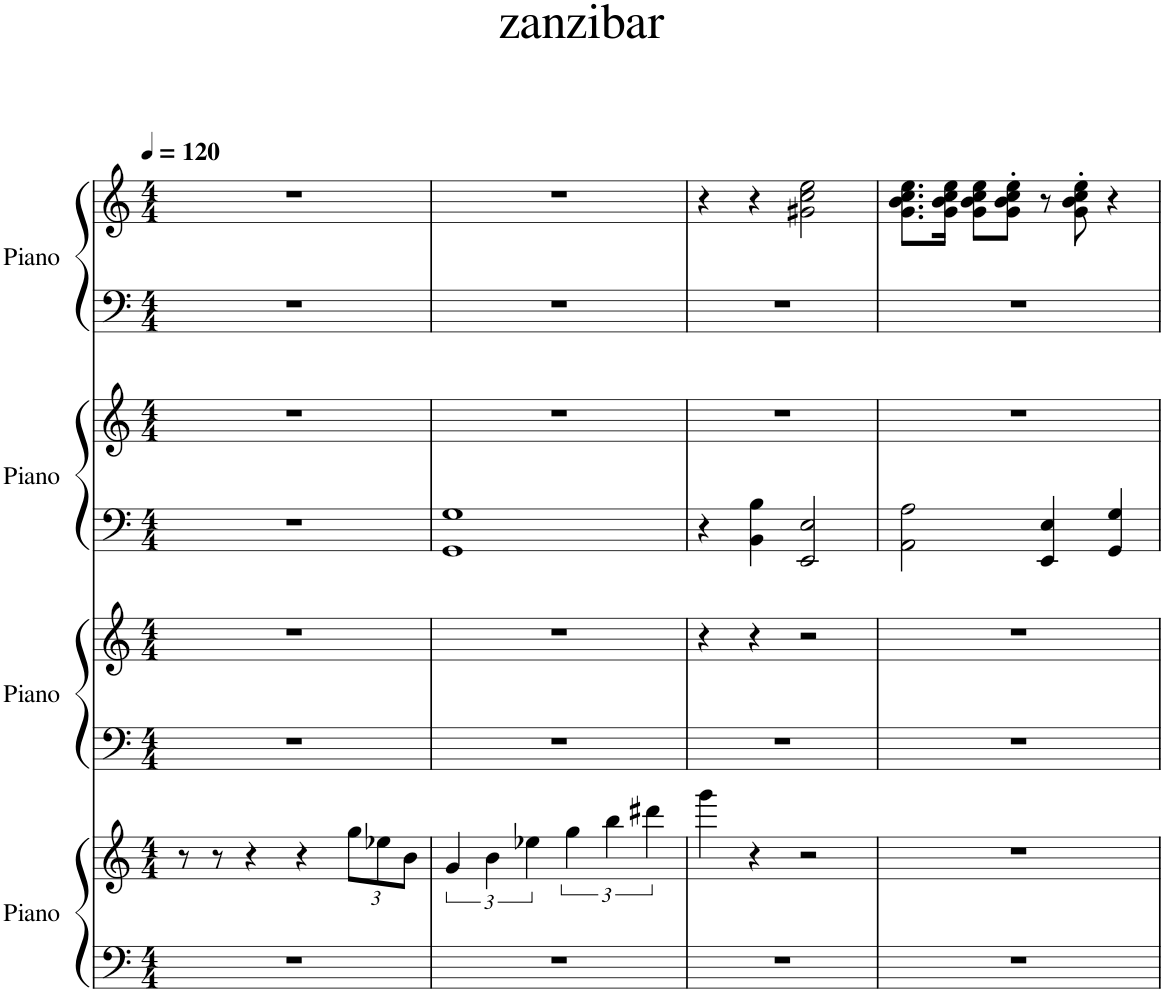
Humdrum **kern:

**kern	**kern	**kern	**kern	**kern	**kern	**kern	**kern
*part4	*part4	*part3	*part3	*part2	*part2	*part1	*part1
*staff8	*staff7	*staff6	*staff5	*staff4	*staff3	*staff2	*staff1
*I"Piano	*	*I"Piano	*	*I"Piano	*	*I"Piano	*
*I'Pno.	*	*I'Pno.	*	*I'Pno.	*	*I'Pno.	*
*clefF4	*clefG2	*clefF4	*clefG2	*clefF4	*clefG2	*clefF4	*clefG2
*k[]	*k[]	*k[]	*k[]	*k[]	*k[]	*k[]	*k[]
*M4/4	*M4/4	*M4/4	*M4/4	*M4/4	*M4/4	*M4/4	*M4/4
*MM120	*MM120	*MM120	*MM120	*MM120	*MM120	*MM120	*MM120
=1	=1	=1	=1	=1	=1	=1	=1
1r	8r	1r	1r	1r	1r	1r	1r
.	8r	.	.	.	.	.	.
.	4r	.	.	.	.	.	.
.	4r	.	.	.	.	.	.
*	*Xbrackettup	*	*	*	*	*	*
.	12gg\L	.	.	.	.	.	.
.	12ee-X\	.	.	.	.	.	.
.	12b\J	.	.	.	.	.	.
=2	=2	=2	=2	=2	=2	=2	=2
*	*brackettup	*	*	*	*	*	*
1r	6g/	1r	1r	1GG 1G	1r	1r	1r
.	6b\	.	.	.	.	.	.
.	6ee-X\	.	.	.	.	.	.
.	6gg\	.	.	.	.	.	.
.	6bb\	.	.	.	.	.	.
.	6ddd#X\	.	.	.	.	.	.
=3	=3	=3	=3	=3	=3	=3	=3
1r	4ggg\	1r	4r	4r	1r	1r	4r
.	4r	.	4r	4BB\ 4B\	.	.	4r
.	2r	.	2r	2EE/ 2E/	.	.	2g#X\ 2cc\ 2ee\
=4	=4	=4	=4	=4	=4	=4	=4
1r	1r	1r	1r	2AA\ 2A\	1r	1r	8.g\ 8.b\ 8.cc\ 8.ee\L
.	.	.	.	.	.	.	16g\ 16b\ 16cc\ 16ee\Jk
.	.	.	.	.	.	.	8g\ 8b\ 8cc\ 8ee\L
.	.	.	.	.	.	.	8g\' 8b\' 8cc\' 8ee\'J
.	.	.	.	4EE/ 4E/	.	.	8r
.	.	.	.	.	.	.	8g\' 8b\' 8cc\' 8ee\'
.	.	.	.	4GG/ 4G/	.	.	4r
=	=	=	=	=	=	=	=
*-	*-	*-	*-	*-	*-	*-	*-
